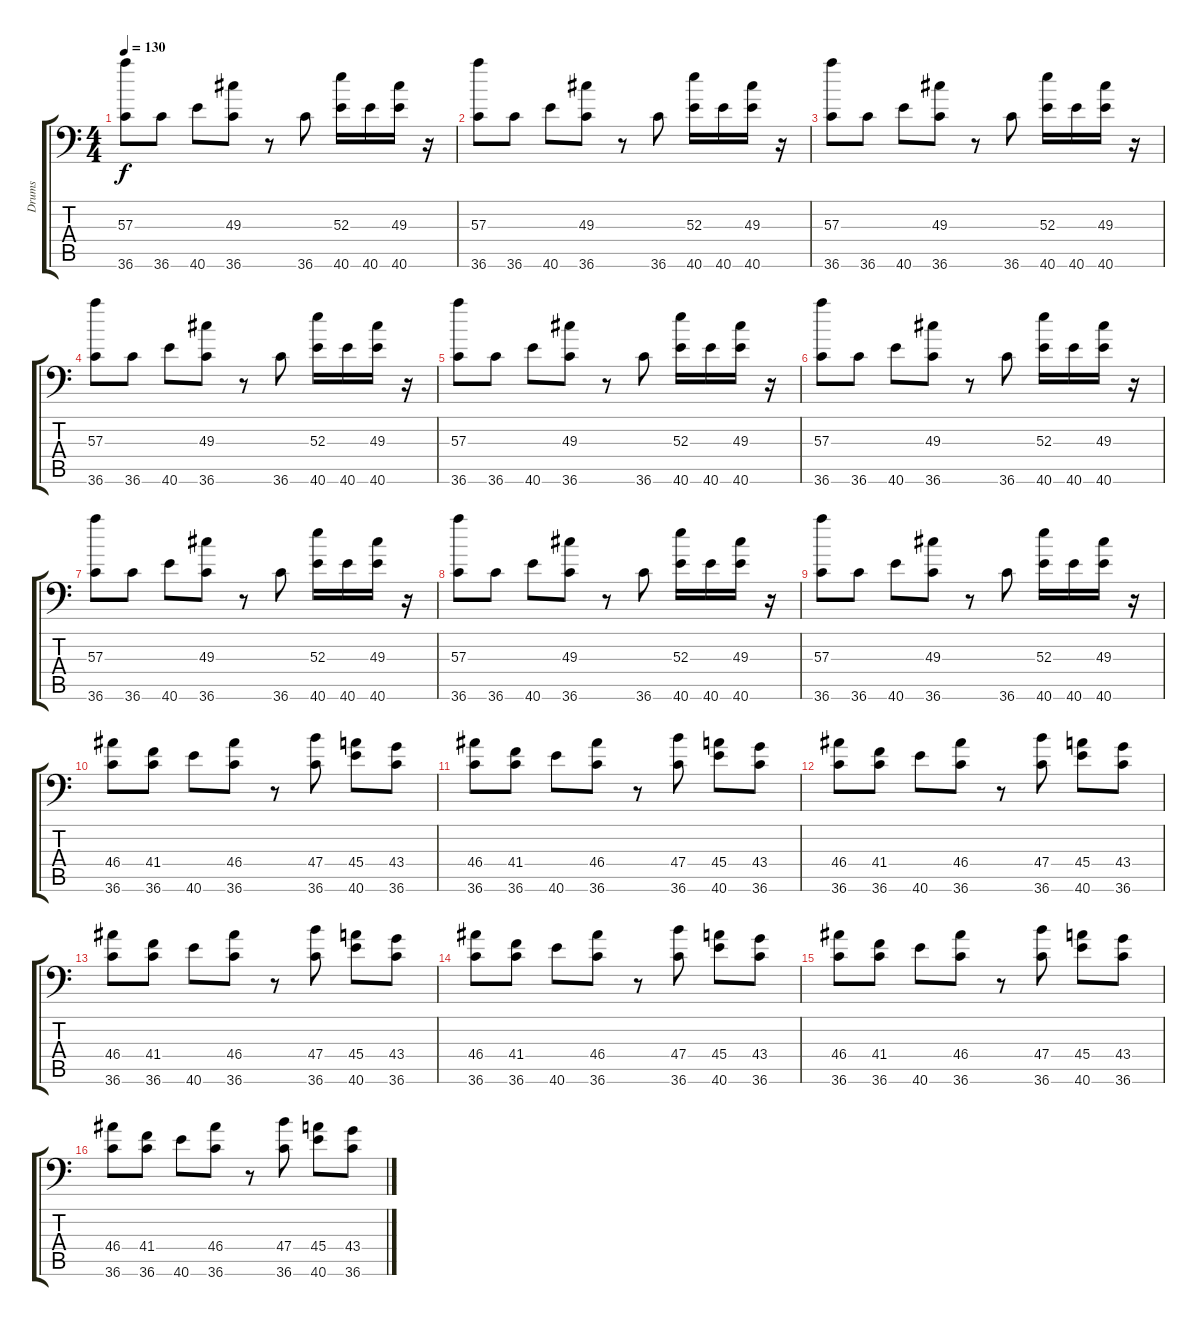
\track ("Drums " "Drums ") {instrument acousticgrandpiano}
\staff {score tabs}
\tuning (C-1 C-1 C-1 C-1 C-1 C-1) {hide}
\ts (4 4)
\tempo 130
\clef f4
\ks c
(57.3 36.6).8{dy f} 36.6.8 40.6.8 (49.3 36.6).8 r.8 36.6.8 (52.3 40.6).16 40.6.16 (49.3 40.6).16 r.16 |
(57.3 36.6).8 36.6.8 40.6.8 (49.3 36.6).8 r.8 36.6.8 (52.3 40.6).16 40.6.16 (49.3 40.6).16 r.16 |
(57.3 36.6).8 36.6.8 40.6.8 (49.3 36.6).8 r.8 36.6.8 (52.3 40.6).16 40.6.16 (49.3 40.6).16 r.16 |
(57.3 36.6).8 36.6.8 40.6.8 (49.3 36.6).8 r.8 36.6.8 (52.3 40.6).16 40.6.16 (49.3 40.6).16 r.16 |
(57.3 36.6).8 36.6.8 40.6.8 (49.3 36.6).8 r.8 36.6.8 (52.3 40.6).16 40.6.16 (49.3 40.6).16 r.16 |
(57.3 36.6).8 36.6.8 40.6.8 (49.3 36.6).8 r.8 36.6.8 (52.3 40.6).16 40.6.16 (49.3 40.6).16 r.16 |
(57.3 36.6).8 36.6.8 40.6.8 (49.3 36.6).8 r.8 36.6.8 (52.3 40.6).16 40.6.16 (49.3 40.6).16 r.16 |
(57.3 36.6).8 36.6.8 40.6.8 (49.3 36.6).8 r.8 36.6.8 (52.3 40.6).16 40.6.16 (49.3 40.6).16 r.16 |
(57.3 36.6).8 36.6.8 40.6.8 (49.3 36.6).8 r.8 36.6.8 (52.3 40.6).16 40.6.16 (49.3 40.6).16 r.16 |
(46.4 36.6).8 (41.4 36.6).8 40.6.8 (46.4 36.6).8 r.8 (47.4 36.6).8 (45.4 40.6).8 (43.4 36.6).8 |
(46.4 36.6).8 (41.4 36.6).8 40.6.8 (46.4 36.6).8 r.8 (47.4 36.6).8 (45.4 40.6).8 (43.4 36.6).8 |
(46.4 36.6).8 (41.4 36.6).8 40.6.8 (46.4 36.6).8 r.8 (47.4 36.6).8 (45.4 40.6).8 (43.4 36.6).8 |
(46.4 36.6).8 (41.4 36.6).8 40.6.8 (46.4 36.6).8 r.8 (47.4 36.6).8 (45.4 40.6).8 (43.4 36.6).8 |
(46.4 36.6).8 (41.4 36.6).8 40.6.8 (46.4 36.6).8 r.8 (47.4 36.6).8 (45.4 40.6).8 (43.4 36.6).8 |
(46.4 36.6).8 (41.4 36.6).8 40.6.8 (46.4 36.6).8 r.8 (47.4 36.6).8 (45.4 40.6).8 (43.4 36.6).8 |
(46.4 36.6).8 (41.4 36.6).8 40.6.8 (46.4 36.6).8 r.8 (47.4 36.6).8 (45.4 40.6).8 (43.4 36.6).8
